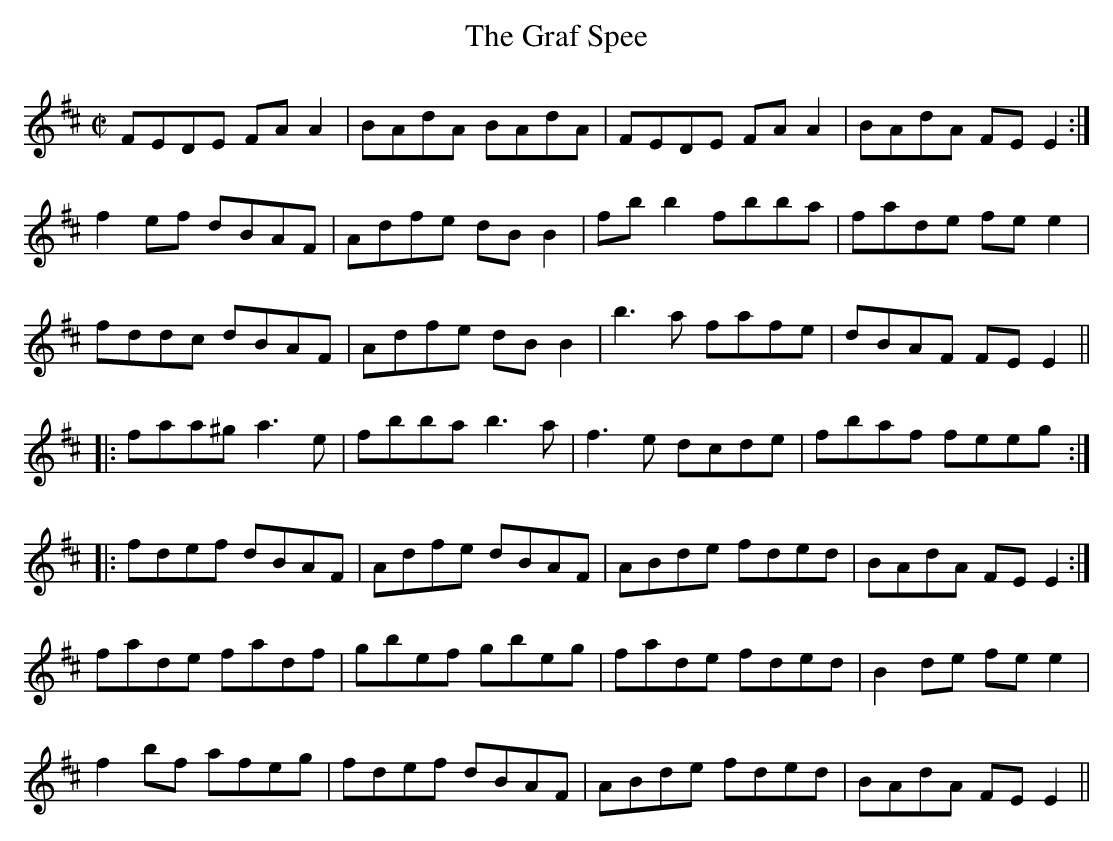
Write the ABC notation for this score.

X:1
T:Graf Spee, The
M:C|
K:D
FEDE FAA2|BAdA BAdA|FEDE FAA2|BAdA FEE2:|
f2ef dBAF|Adfe dBB2|fbb2 fbba|fade fee2|
fddc dBAF|Adfe dBB2|b3a fafe|dBAF FEE2||
|:faa^g a3e|fbba b3a|f3e dcde|fbaf feeg:|
|:fdef dBAF|Adfe dBAF|ABde fded|BAdA FEE2:|
fade fadf|gbef gbeg|fade fded|B2de fee2|
f2bf afeg|fdef dBAF|ABde fded|BAdA FEE2||
